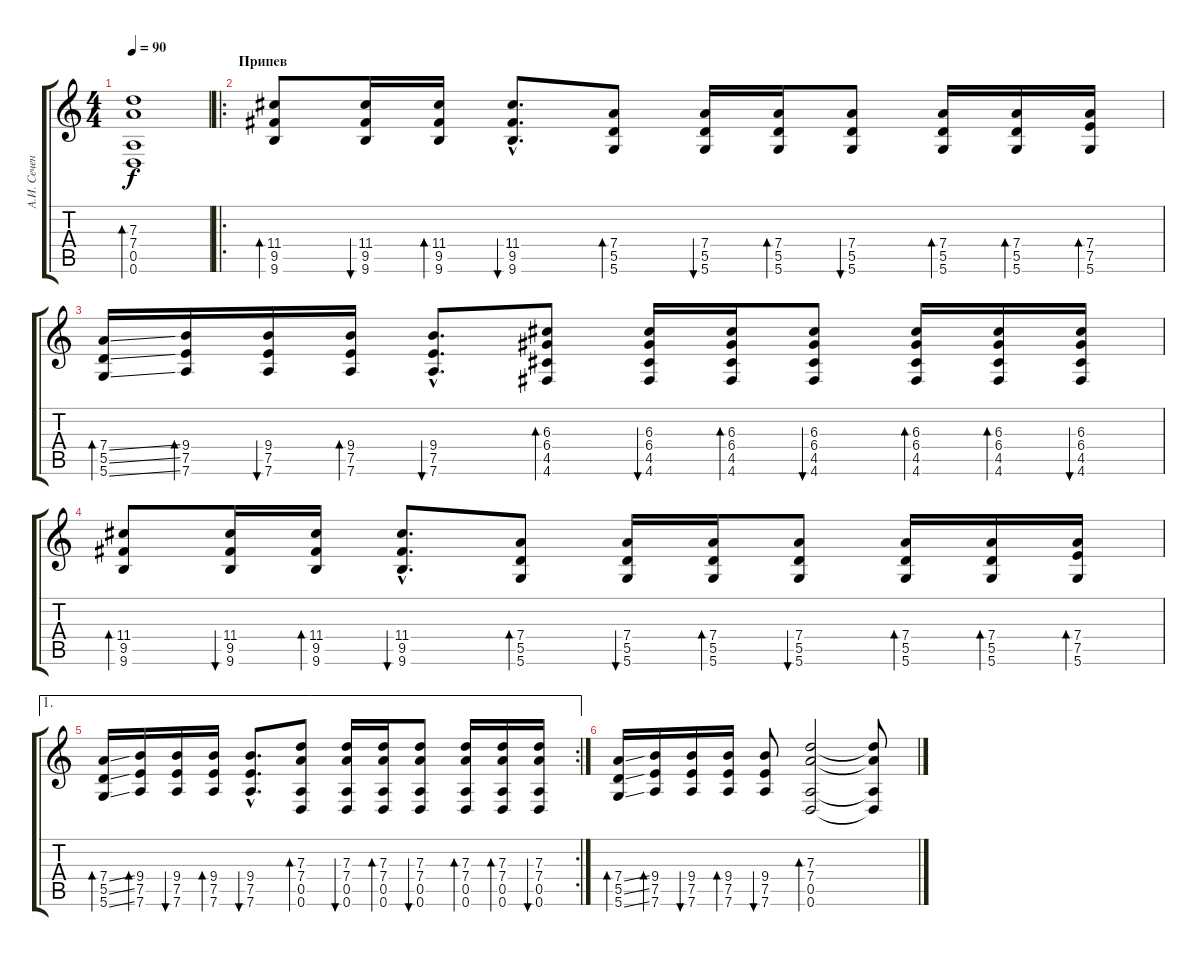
\track ("А.И. Сеченых" "А.И. Сечен") {instrument acousticguitarsteel}
\staff {score tabs}
\tuning (E4 B3 G3 D3 A2 D2) {hide}
\ts (4 4)
\tempo 90
\clef g2
\ks c
(7.3 7.4 0.5 0.6).1{bd 60 dy f} |
\ro
\section ("" "Припев")
(11.4 9.5 9.6).8{bd 60} (11.4 9.5 9.6).16{bu 60} (11.4 9.5 9.6).16{bd 60} (11.4{hac} 9.5{hac} 9.6{hac}).8{d bu 60} (7.4 5.5 5.6).8{bd 60} (7.4 5.5 5.6).16{bu 60} (7.4 5.5 5.6).16{bd 60} (7.4 5.5 5.6).8{bu 60} (7.4 5.5 5.6).16{bd 60} (7.4 5.5 5.6).16{bd 60} (7.4 7.5 5.6).16{bd 60} |
(7.4{ss} 5.5{ss} 5.6{ss}).16{bd 60} (9.4 7.5 7.6).16{bd 60} (9.4 7.5 7.6).16{bu 60} (9.4 7.5 7.6).16{bd 60} (9.4{hac} 7.5{hac} 7.6{hac}).8{d bu 60} (6.3 6.4 4.5 4.6).8{bd 60} (6.3 6.4 4.5 4.6).16{bu 60} (6.3 6.4 4.5 4.6).16{bd 60} (6.3 6.4 4.5 4.6).8{bu 60} (6.3 6.4 4.5 4.6).16{bd 60} (6.3 6.4 4.5 4.6).16{bd 60} (6.3 6.4 4.5 4.6).16{bu 60} |
(11.4 9.5 9.6).8{bd 60} (11.4 9.5 9.6).16{bu 60} (11.4 9.5 9.6).16{bd 60} (11.4{hac} 9.5{hac} 9.6{hac}).8{d bu 60} (7.4 5.5 5.6).8{bd 60} (7.4 5.5 5.6).16{bu 60} (7.4 5.5 5.6).16{bd 60} (7.4 5.5 5.6).8{bu 60} (7.4 5.5 5.6).16{bd 60} (7.4 5.5 5.6).16{bd 60} (7.4 7.5 5.6).16{bd 60} |
\ae 1
\rc 2
(7.4{ss} 5.5{ss} 5.6{ss}).16{bd 60} (9.4 7.5 7.6).16{bd 60} (9.4 7.5 7.6).16{bu 60} (9.4 7.5 7.6).16{bd 60} (9.4{hac} 7.5{hac} 7.6{hac}).8{d bu 60} (7.3 7.4 0.5 0.6).8{bd 60} (7.3 7.4 0.5 0.6).16{bu 60} (7.3 7.4 0.5 0.6).16{bd 60} (7.3 7.4 0.5 0.6).8{bu 60} (7.3 7.4 0.5 0.6).16{bd 60} (7.3 7.4 0.5 0.6).16{bd 60} (7.3 7.4 0.5 0.6).16{bu 60} |
(7.4{ss} 5.5{ss} 5.6{ss}).16{bd 60} (9.4 7.5 7.6).16{bd 60} (9.4 7.5 7.6).16{bu 60} (9.4 7.5 7.6).16{bd 60} (9.4 7.5 7.6).8{bu 60} (7.3 7.4 0.5 0.6).2{bd 60} (7.3{t} 7.4{t} 0.5{t} 0.6{t}).8
